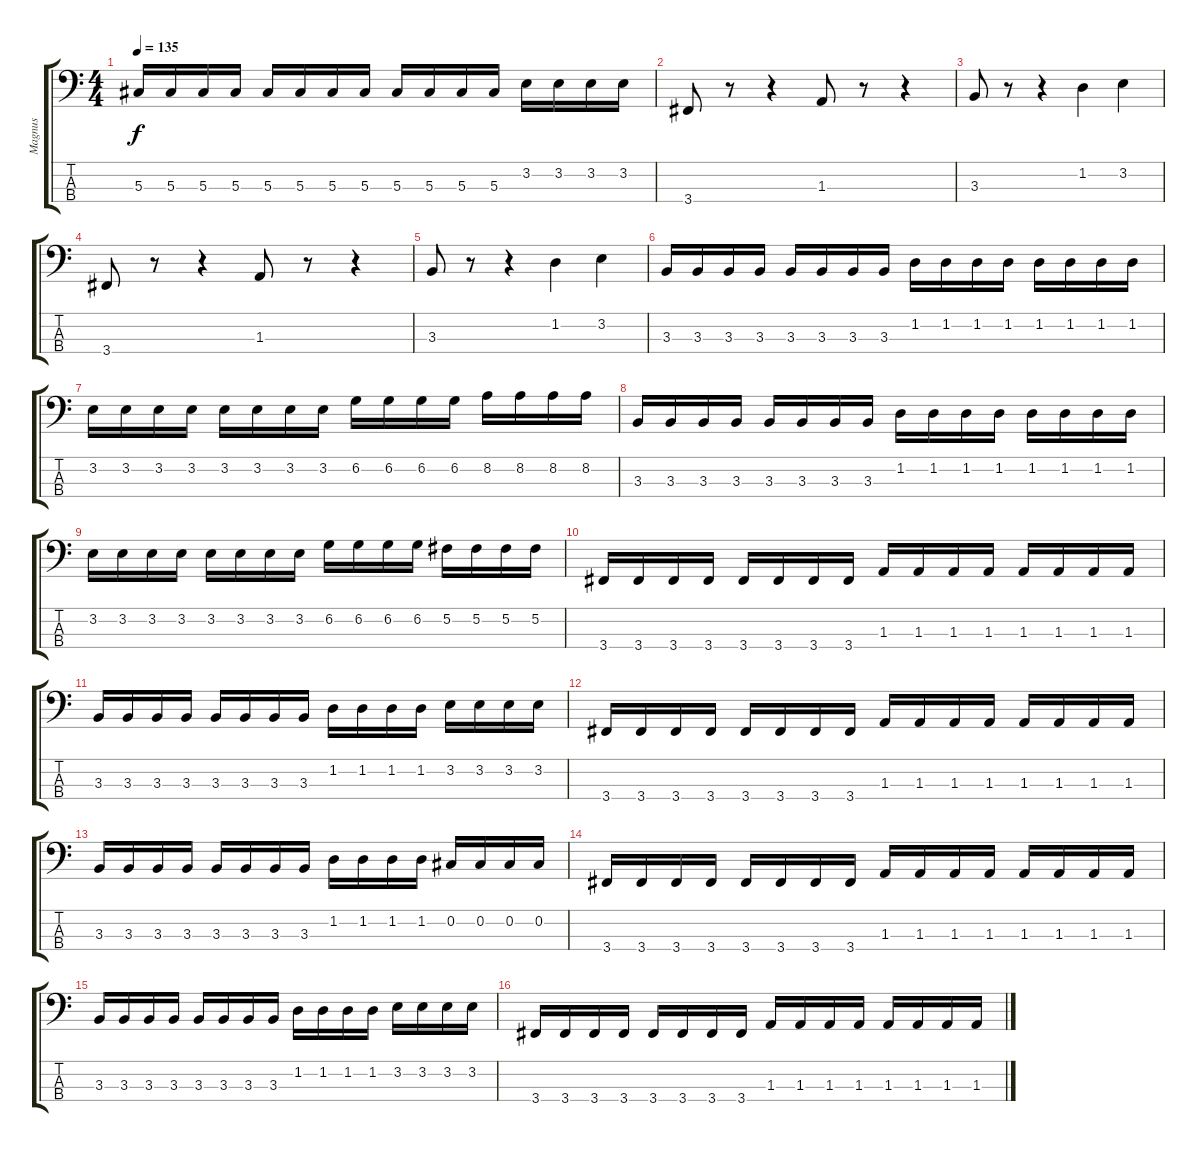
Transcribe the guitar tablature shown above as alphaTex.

\track ("Magnus" "Magnus") {instrument electricbasspick}
\staff {score tabs}
\tuning (Gb2 Db2 Ab1 Eb1) {hide}
\ts (4 4)
\tempo 135
\clef f4
\ks c
5.3.16{dy f} 5.3.16 5.3.16 5.3.16 5.3.16 5.3.16 5.3.16 5.3.16 5.3.16 5.3.16 5.3.16 5.3.16 3.2.16 3.2.16 3.2.16 3.2.16 |
3.4.8 r.8 r.4 1.3.8 r.8 r.4 |
3.3.8 r.8 r.4 1.2.4 3.2.4 |
3.4.8 r.8 r.4 1.3.8 r.8 r.4 |
3.3.8 r.8 r.4 1.2.4 3.2.4 |
3.3.16 3.3.16 3.3.16 3.3.16 3.3.16 3.3.16 3.3.16 3.3.16 1.2.16 1.2.16 1.2.16 1.2.16 1.2.16 1.2.16 1.2.16 1.2.16 |
3.2.16 3.2.16 3.2.16 3.2.16 3.2.16 3.2.16 3.2.16 3.2.16 6.2.16 6.2.16 6.2.16 6.2.16 8.2.16 8.2.16 8.2.16 8.2.16 |
3.3.16 3.3.16 3.3.16 3.3.16 3.3.16 3.3.16 3.3.16 3.3.16 1.2.16 1.2.16 1.2.16 1.2.16 1.2.16 1.2.16 1.2.16 1.2.16 |
3.2.16 3.2.16 3.2.16 3.2.16 3.2.16 3.2.16 3.2.16 3.2.16 6.2.16 6.2.16 6.2.16 6.2.16 5.2.16 5.2.16 5.2.16 5.2.16 |
3.4.16 3.4.16 3.4.16 3.4.16 3.4.16 3.4.16 3.4.16 3.4.16 1.3.16 1.3.16 1.3.16 1.3.16 1.3.16 1.3.16 1.3.16 1.3.16 |
3.3.16 3.3.16 3.3.16 3.3.16 3.3.16 3.3.16 3.3.16 3.3.16 1.2.16 1.2.16 1.2.16 1.2.16 3.2.16 3.2.16 3.2.16 3.2.16 |
3.4.16 3.4.16 3.4.16 3.4.16 3.4.16 3.4.16 3.4.16 3.4.16 1.3.16 1.3.16 1.3.16 1.3.16 1.3.16 1.3.16 1.3.16 1.3.16 |
3.3.16 3.3.16 3.3.16 3.3.16 3.3.16 3.3.16 3.3.16 3.3.16 1.2.16 1.2.16 1.2.16 1.2.16 0.2.16 0.2.16 0.2.16 0.2.16 |
3.4.16 3.4.16 3.4.16 3.4.16 3.4.16 3.4.16 3.4.16 3.4.16 1.3.16 1.3.16 1.3.16 1.3.16 1.3.16 1.3.16 1.3.16 1.3.16 |
3.3.16 3.3.16 3.3.16 3.3.16 3.3.16 3.3.16 3.3.16 3.3.16 1.2.16 1.2.16 1.2.16 1.2.16 3.2.16 3.2.16 3.2.16 3.2.16 |
3.4.16 3.4.16 3.4.16 3.4.16 3.4.16 3.4.16 3.4.16 3.4.16 1.3.16 1.3.16 1.3.16 1.3.16 1.3.16 1.3.16 1.3.16 1.3.16
